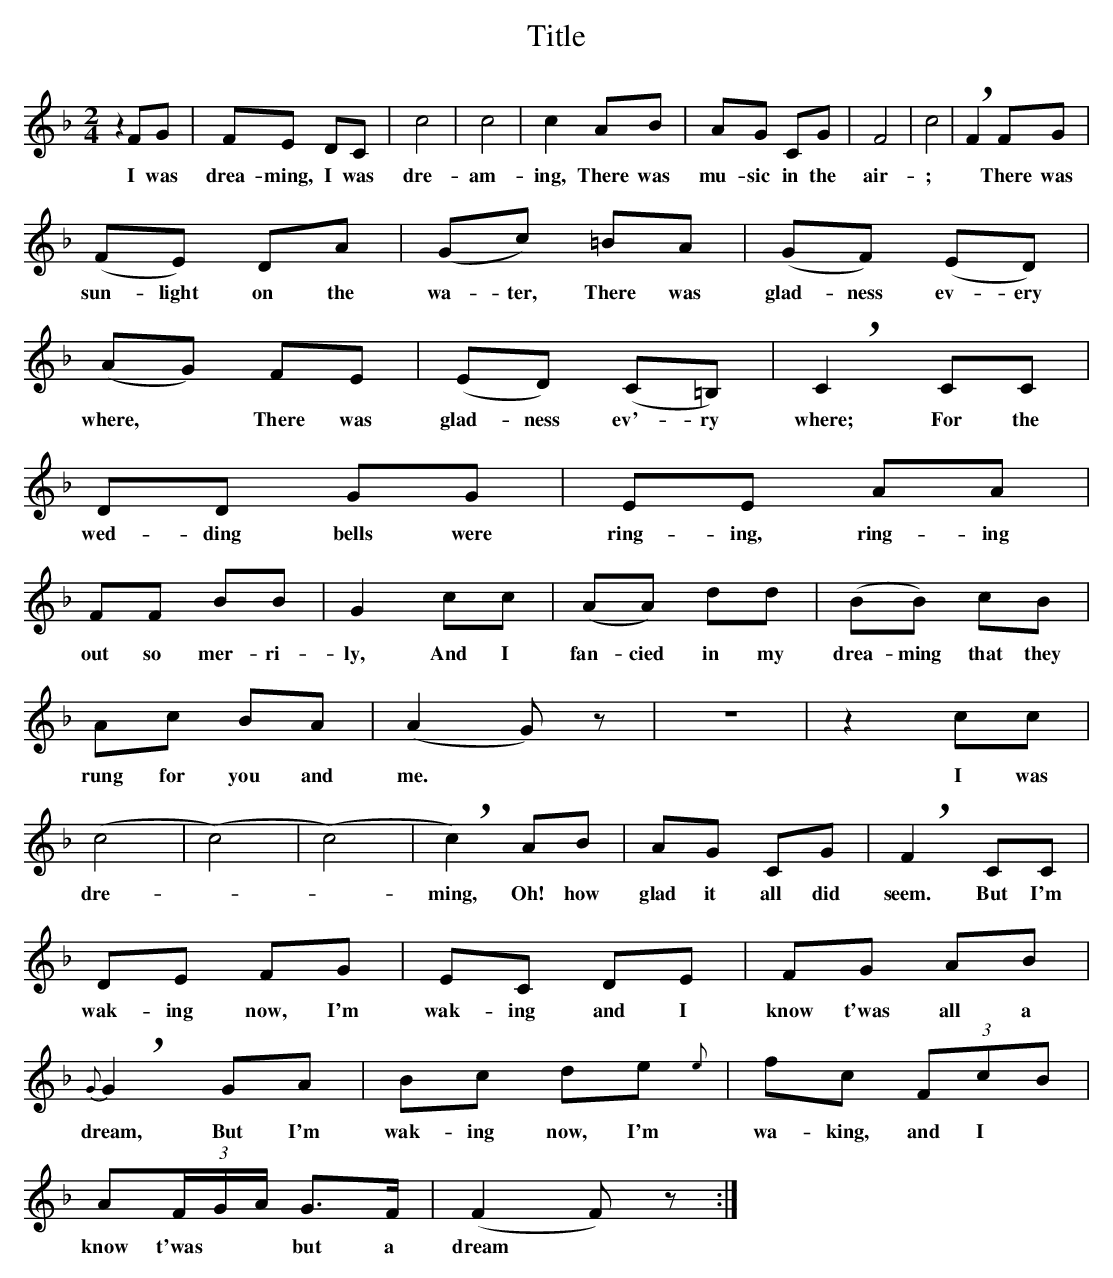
X:1
T:Title
L:1/8
M:2/4
K:F
z2 FG | FE DC | c4 | c4 | c2 AB | AG CG | F4 | c4 | !breath!F2 FG |$ (FE) DA | (Gc) =BA |
w: I was|drea- ming, I was|dre-|am-|ing, There was|mu- sic in the|air-|;|* There was|sun- light on the|wa- ter, There was|
(GF) (ED) | (AG) FE | (ED) (C=B,) | !breath!C2 CC |$ DD GG | EE AA | FF BB | G2 cc | (AA) dd |
w: glad- ness ev- ery|where, * There was|glad- ness ev'- ry|where; For the|wed- ding bells were|ring- ing, ring- ing|out so mer- ri-|ly, And I|fan- cied in my|
(BB) cB |$ Ac BA | (A2 G) z | z4 | z2 cc | (c4 | (c4) | (c4) | !breath!c2) AB | AG CG |
w: drea- ming that they|rung for you and|me. *||I was|dre-|||ming, Oh! how|glad it all did|
!breath!F2 CC |$ DE FG | EC DE | FG AB |{G} !breath!G2 GA | Bc de{e} | fc (3FcB |$ A(3F/G/A/ G>F |
w: seem. But I'm|wak- ing now, I'm|wak- ing and I|know t'was all a|dream, But I'm|wak- ing now, I'm|wa- king, and I *|know t'was * * but a|
(F2 F) z :|
w: dream *|
